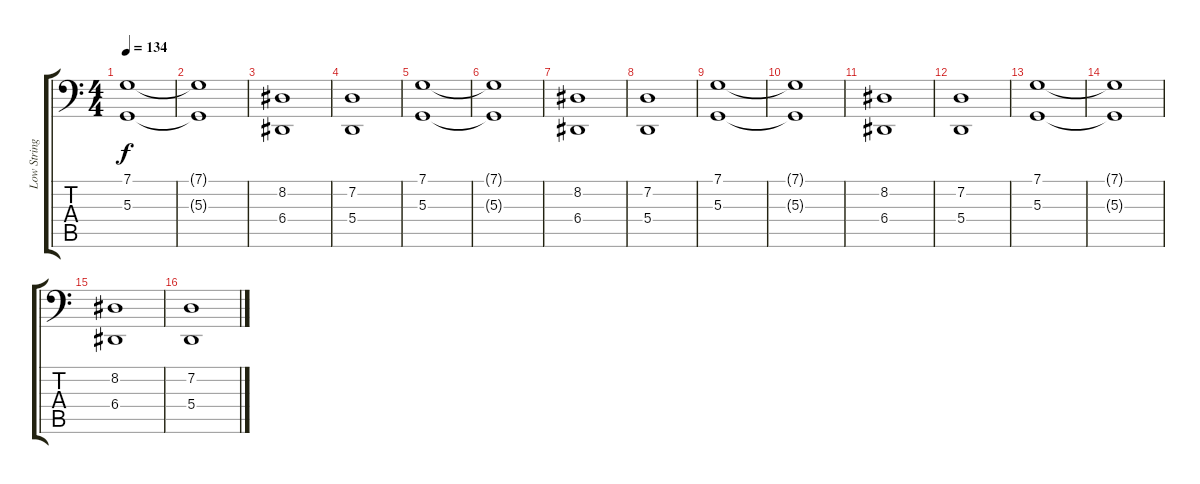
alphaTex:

\track ("Low Strings" "Low String") {instrument stringensemble1}
\staff {score tabs}
\tuning (C3 G2 D2 A1 E1 B0) {hide}
\ts (4 4)
\tempo 134
\clef f4
\ks c
(7.1 5.3).1{dy f} |
(7.1{t} 5.3{t}).1 |
(8.2 6.4).1 |
(7.2 5.4).1 |
(7.1 5.3).1 |
(7.1{t} 5.3{t}).1 |
(8.2 6.4).1 |
(7.2 5.4).1 |
(7.1 5.3).1 |
(7.1{t} 5.3{t}).1 |
(8.2 6.4).1 |
(7.2 5.4).1 |
(7.1 5.3).1 |
(7.1{t} 5.3{t}).1 |
(8.2 6.4).1 |
(7.2 5.4).1
